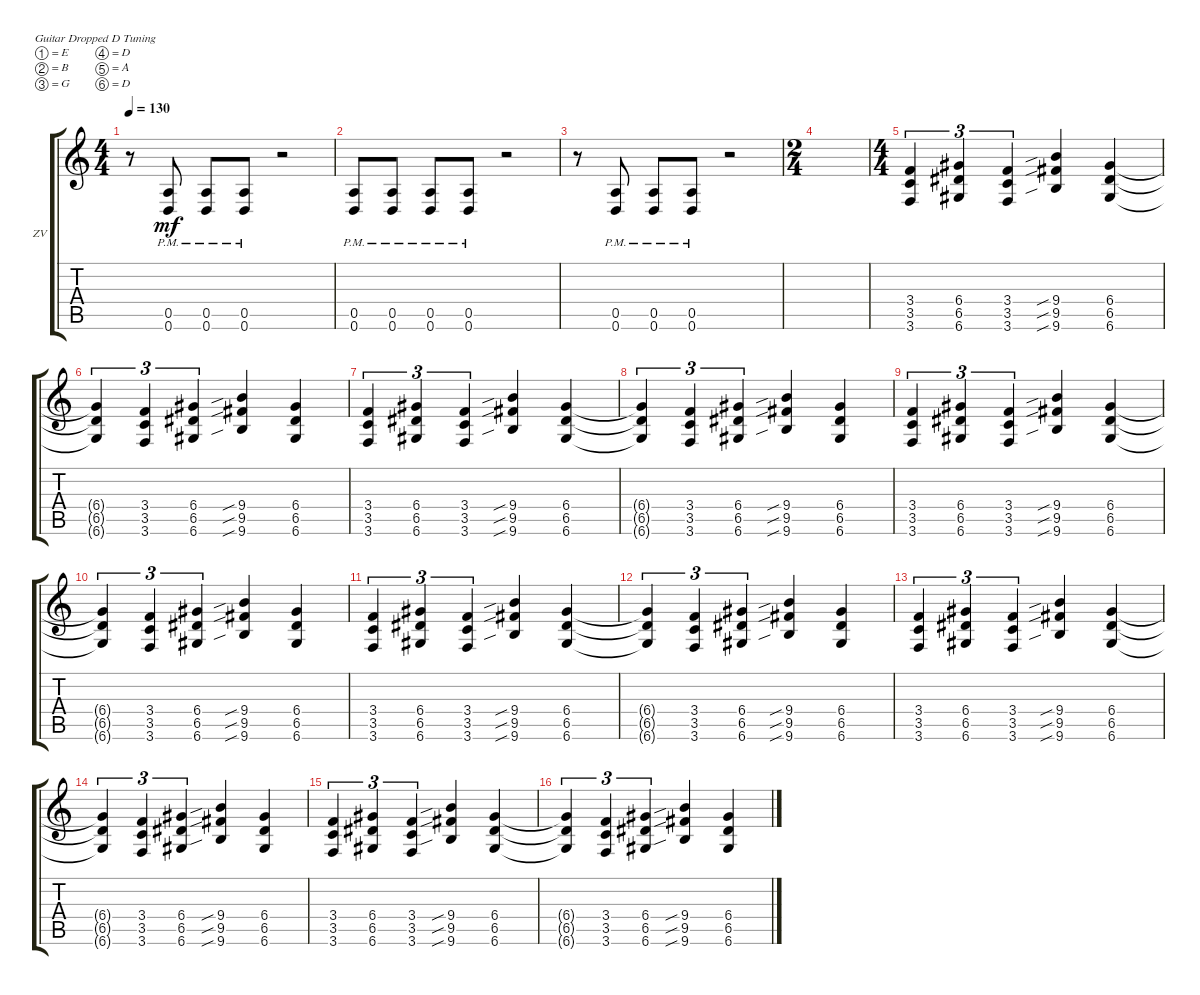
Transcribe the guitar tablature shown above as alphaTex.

\defaultSystemsLayout 4
\bracketExtendMode groupsimilarinstruments
\firstSystemTrackNameOrientation horizontal
\otherSystemsTrackNameOrientation horizontal
\track ("Zacky Vengeance" "ZV") {instrument distortionguitar}
\staff {score tabs}
\tuning (E4 B3 G3 D3 A2 D2)
\ts (4 4)
\tempo 130
\clef g2
\ks c
r.8{dy mf} (0.5{pm} 0.6{pm}).8 (0.5{pm} 0.6{pm}).8 (0.5{pm} 0.6{pm}).8 r.2 |
(0.6{pm} 0.5{pm}).8 (0.6{pm} 0.5{pm}).8 (0.6{pm} 0.5{pm}).8 (0.6{pm} 0.5{pm}).8 r.2 |
r.8 (0.5{pm} 0.6{pm}).8 (0.5{pm} 0.6{pm}).8 (0.5{pm} 0.6{pm}).8 r.2 |
\ts (2 4)
|
\ts (4 4)
(3.6 3.5 3.4).4{tu (3 2)} (6.6 6.4 6.5).4{tu (3 2)} (3.6 3.5 3.4).4{tu (3 2)} (9.6{sib} 9.5{sib} 9.4{sib}).4 (6.4 6.5 6.6).4 |
(6.4{t} 6.5{t} 6.6{t}).4{tu (3 2)} (3.6 3.5 3.4).4{tu (3 2)} (6.6 6.4 6.5).4{tu (3 2)} (9.6{sib} 9.5{sib} 9.4{sib}).4 (6.6 6.4 6.5).4 |
(3.6 3.5 3.4).4{tu (3 2)} (6.6 6.4 6.5).4{tu (3 2)} (3.6 3.5 3.4).4{tu (3 2)} (9.6{sib} 9.5{sib} 9.4{sib}).4 (6.4 6.5 6.6).4 |
(6.4{t} 6.5{t} 6.6{t}).4{tu (3 2)} (3.6 3.5 3.4).4{tu (3 2)} (6.6 6.4 6.5).4{tu (3 2)} (9.6{sib} 9.5{sib} 9.4{sib}).4 (6.6 6.4 6.5).4 |
(3.6 3.5 3.4).4{tu (3 2)} (6.6 6.4 6.5).4{tu (3 2)} (3.6 3.5 3.4).4{tu (3 2)} (9.6{sib} 9.5{sib} 9.4{sib}).4 (6.4 6.5 6.6).4 |
(6.4{t} 6.5{t} 6.6{t}).4{tu (3 2)} (3.6 3.5 3.4).4{tu (3 2)} (6.6 6.4 6.5).4{tu (3 2)} (9.6{sib} 9.5{sib} 9.4{sib}).4 (6.6 6.4 6.5).4 |
(3.6 3.5 3.4).4{tu (3 2)} (6.6 6.4 6.5).4{tu (3 2)} (3.6 3.5 3.4).4{tu (3 2)} (9.6{sib} 9.5{sib} 9.4{sib}).4 (6.4 6.5 6.6).4 |
(6.4{t} 6.5{t} 6.6{t}).4{tu (3 2)} (3.6 3.5 3.4).4{tu (3 2)} (6.6 6.4 6.5).4{tu (3 2)} (9.6{sib} 9.5{sib} 9.4{sib}).4 (6.6 6.4 6.5).4 |
(3.6 3.5 3.4).4{tu (3 2)} (6.6 6.4 6.5).4{tu (3 2)} (3.6 3.5 3.4).4{tu (3 2)} (9.6{sib} 9.5{sib} 9.4{sib}).4 (6.4 6.5 6.6).4 |
(6.4{t} 6.5{t} 6.6{t}).4{tu (3 2)} (3.6 3.5 3.4).4{tu (3 2)} (6.6 6.4 6.5).4{tu (3 2)} (9.6{sib} 9.5{sib} 9.4{sib}).4 (6.6 6.4 6.5).4 |
(3.6 3.5 3.4).4{tu (3 2)} (6.6 6.4 6.5).4{tu (3 2)} (3.6 3.5 3.4).4{tu (3 2)} (9.6{sib} 9.5{sib} 9.4{sib}).4 (6.4 6.5 6.6).4 |
(6.4{t} 6.5{t} 6.6{t}).4{tu (3 2)} (3.6 3.5 3.4).4{tu (3 2)} (6.6 6.4 6.5).4{tu (3 2)} (9.6{sib} 9.5{sib} 9.4{sib}).4 (6.6 6.4 6.5).4
